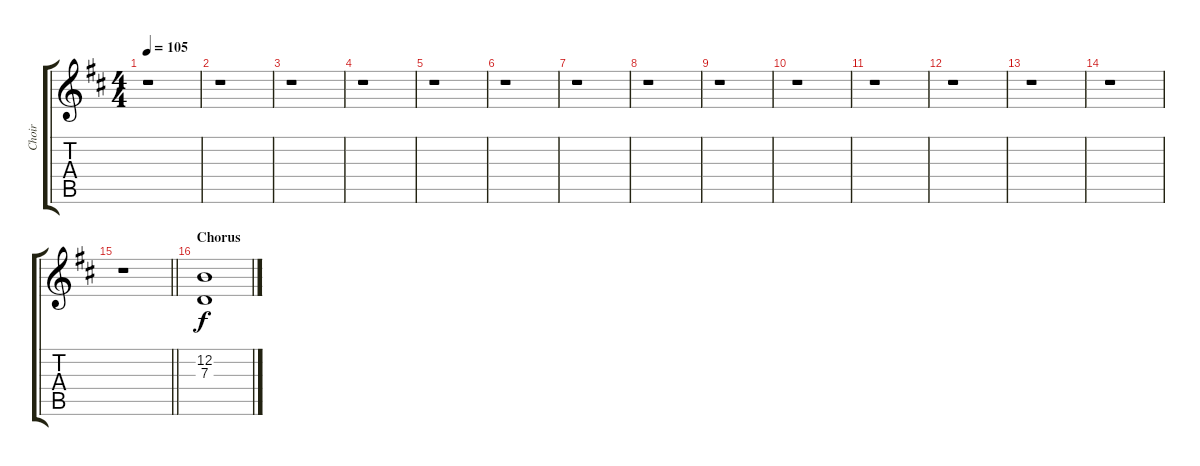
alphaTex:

\track ("Choir" "Choir") {instrument choiraahs}
\staff {score tabs}
\tuning (E4 B3 G3 D3 A2 E2) {hide}
\ts (4 4)
\tempo 105
\clef g2
\ks d
r.1{dy f} |
r.1 |
r.1 |
r.1 |
r.1 |
r.1 |
r.1 |
r.1 |
r.1 |
r.1 |
r.1 |
r.1 |
r.1 |
r.1 |
\barLineRight lightlight
r.1 |
\section ("" "Chorus")
(12.2 7.3).1
